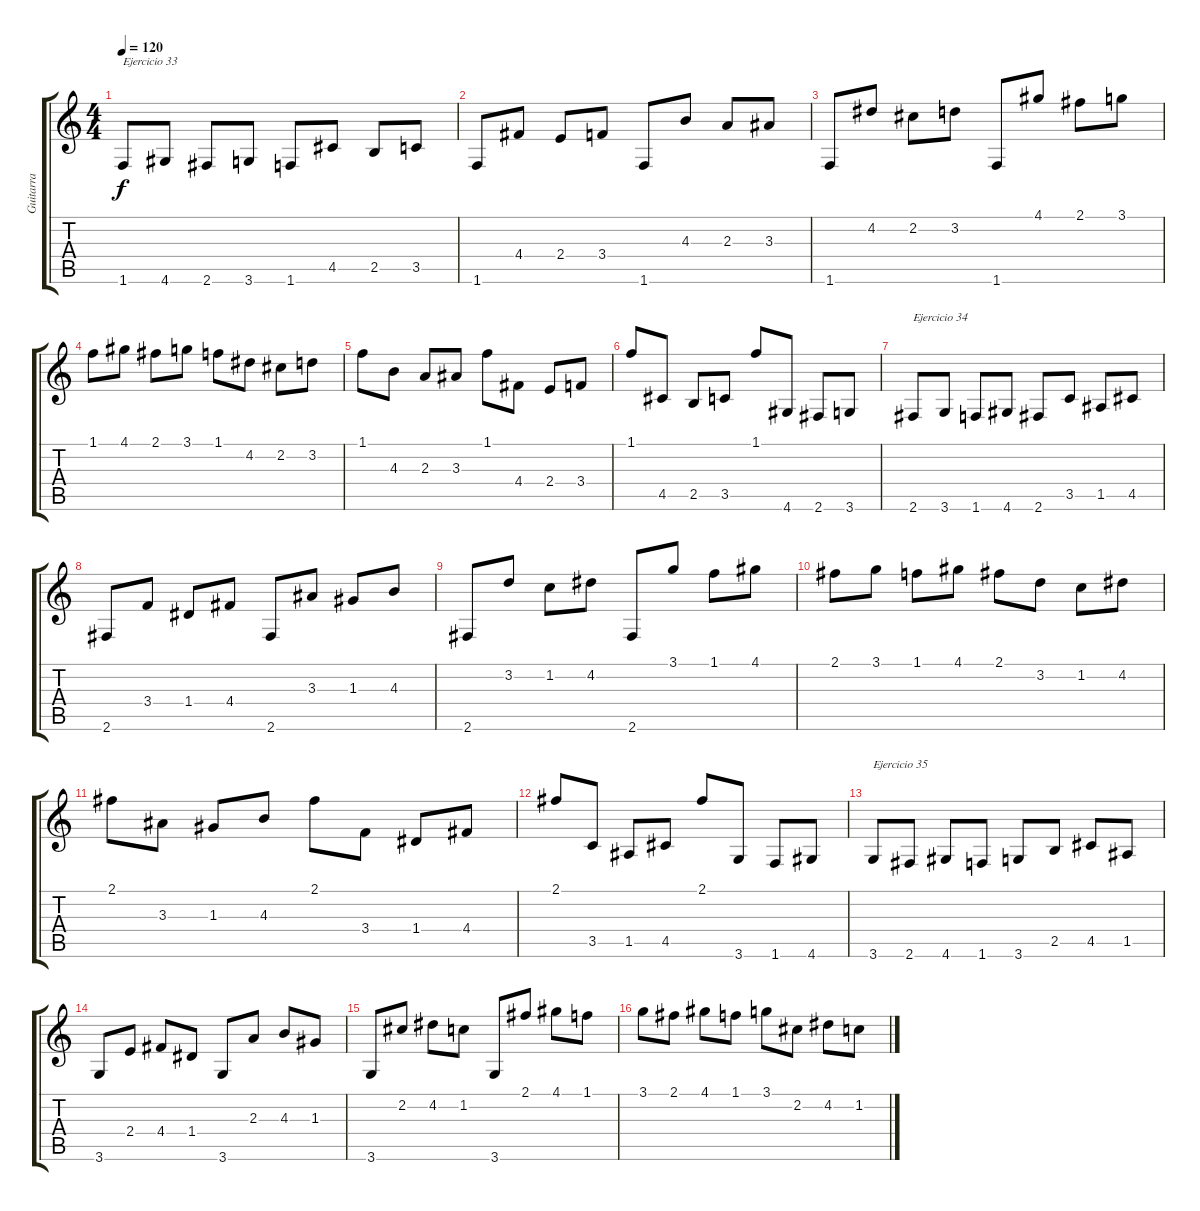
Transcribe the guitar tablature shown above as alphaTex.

\track ("Guitarra " "Guitarra ") {instrument acousticguitarnylon}
\staff {score tabs}
\tuning (E4 B3 G3 D3 A2 E2) {hide}
\ts (4 4)
\tempo 120
\clef g2
\ks c
1.6.8{txt "Ejercicio 33" dy f} 4.6.8 2.6.8 3.6.8 1.6.8 4.5.8 2.5.8 3.5.8 |
1.6.8 4.4.8 2.4.8 3.4.8 1.6.8 4.3.8 2.3.8 3.3.8 |
1.6.8 4.2.8 2.2.8 3.2.8 1.6.8 4.1.8 2.1.8 3.1.8 |
1.1.8 4.1.8 2.1.8 3.1.8 1.1.8 4.2.8 2.2.8 3.2.8 |
1.1.8 4.3.8 2.3.8 3.3.8 1.1.8 4.4.8 2.4.8 3.4.8 |
1.1.8 4.5.8 2.5.8 3.5.8 1.1.8 4.6.8 2.6.8 3.6.8 |
2.6.8{txt "Ejercicio 34"} 3.6.8 1.6.8 4.6.8 2.6.8 3.5.8 1.5.8 4.5.8 |
2.6.8 3.4.8 1.4.8 4.4.8 2.6.8 3.3.8 1.3.8 4.3.8 |
2.6.8 3.2.8 1.2.8 4.2.8 2.6.8 3.1.8 1.1.8 4.1.8 |
2.1.8 3.1.8 1.1.8 4.1.8 2.1.8 3.2.8 1.2.8 4.2.8 |
2.1.8 3.3.8 1.3.8 4.3.8 2.1.8 3.4.8 1.4.8 4.4.8 |
2.1.8 3.5.8 1.5.8 4.5.8 2.1.8 3.6.8 1.6.8 4.6.8 |
3.6.8{txt "Ejercicio 35"} 2.6.8 4.6.8 1.6.8 3.6.8 2.5.8 4.5.8 1.5.8 |
3.6.8 2.4.8 4.4.8 1.4.8 3.6.8 2.3.8 4.3.8 1.3.8 |
3.6.8 2.2.8 4.2.8 1.2.8 3.6.8 2.1.8 4.1.8 1.1.8 |
3.1.8 2.1.8 4.1.8 1.1.8 3.1.8 2.2.8 4.2.8 1.2.8
